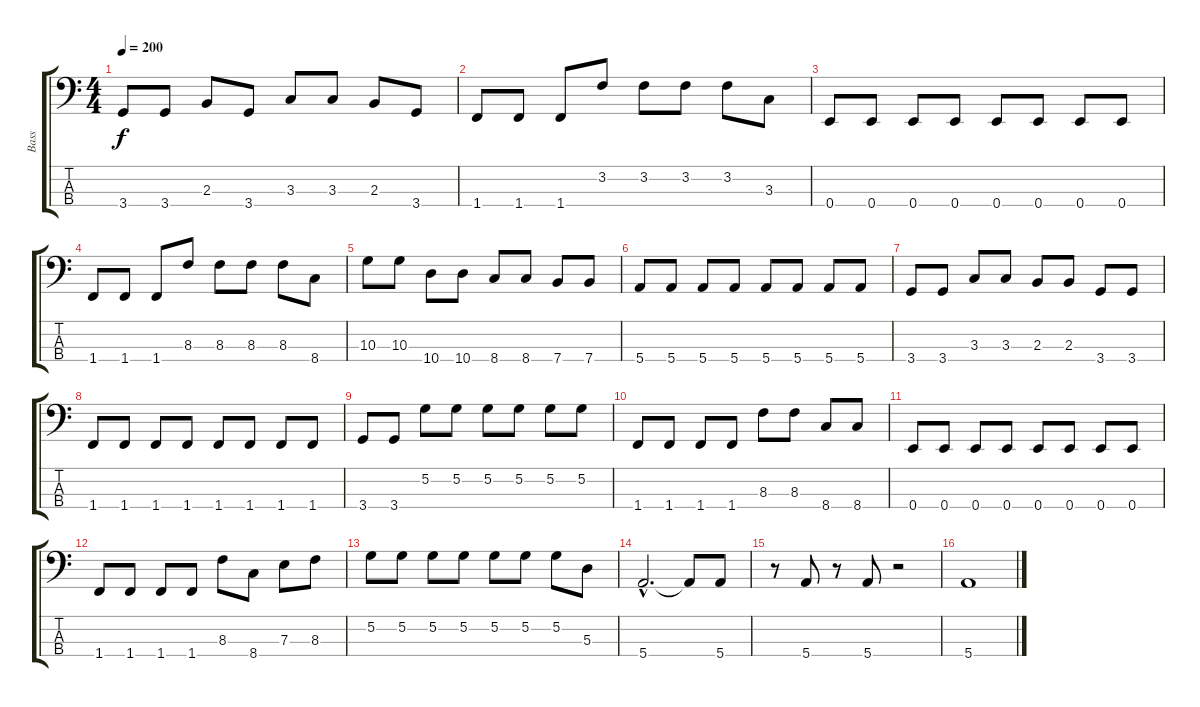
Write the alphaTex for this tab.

\track ("Bass" "Bass") {instrument electricbassfinger}
\staff {score tabs}
\tuning (G2 D2 A1 E1) {hide}
\ts (4 4)
\tempo 200
\clef f4
\ks c
3.4.8{dy f} 3.4.8 2.3.8 3.4.8 3.3.8 3.3.8 2.3.8 3.4.8 |
1.4.8 1.4.8 1.4.8 3.2.8 3.2.8 3.2.8 3.2.8 3.3.8 |
0.4.8 0.4.8 0.4.8 0.4.8 0.4.8 0.4.8 0.4.8 0.4.8 |
1.4.8 1.4.8 1.4.8 8.3.8 8.3.8 8.3.8 8.3.8 8.4.8 |
10.3.8 10.3.8 10.4.8 10.4.8 8.4.8 8.4.8 7.4.8 7.4.8 |
5.4.8 5.4.8 5.4.8 5.4.8 5.4.8 5.4.8 5.4.8 5.4.8 |
3.4.8 3.4.8 3.3.8 3.3.8 2.3.8 2.3.8 3.4.8 3.4.8 |
1.4.8 1.4.8 1.4.8 1.4.8 1.4.8 1.4.8 1.4.8 1.4.8 |
3.4.8 3.4.8 5.2.8 5.2.8 5.2.8 5.2.8 5.2.8 5.2.8 |
1.4.8 1.4.8 1.4.8 1.4.8 8.3.8 8.3.8 8.4.8 8.4.8 |
0.4.8 0.4.8 0.4.8 0.4.8 0.4.8 0.4.8 0.4.8 0.4.8 |
1.4.8 1.4.8 1.4.8 1.4.8 8.3.8 8.4.8 7.3.8 8.3.8 |
5.2.8 5.2.8 5.2.8 5.2.8 5.2.8 5.2.8 5.2.8 5.3.8 |
5.4{hac}.2{d} 5.4{t}.8 5.4.8 |
r.8 5.4.8 r.8 5.4.8 r.2 |
5.4.1
